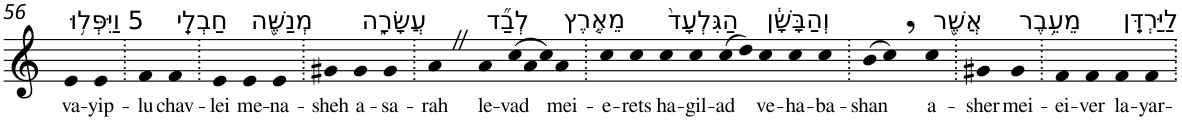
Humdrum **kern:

**kern	**text
*part1	*part1
*staff1	*staff1
*I"Piano	*
*I'Pno	*
!!LO:PB:g=z
*clefG2	*
*k[]	*
=56	=56
!LO:TX:a:t=5 וַיִּפְּל֥וּ	!
!	!LO:LY:b
4e	va-
!	!LO:LY:b
4e	-yip-
=57.	=57.
!	!LO:LY:b
4f	-lu
!LO:TX:a:t=חַבְלֵֽי	!
!	!LO:LY:b
4f	chav-
=58.	=58.
!	!LO:LY:b
4e	-lei
!LO:TX:a:t=מְנַשֶּׁ֖ה	!
!	!LO:LY:b
4e	me-
!	!LO:LY:b
4e	-na-
=59.	=59.
!	!LO:LY:b
4g#X	-sheh
!LO:TX:a:t=עֲשָׂרָ֑ה	!
!	!LO:LY:b
4g#	a-
!	!LO:LY:b
4g#	-sa-
=60.	=60.
!	!LO:LY:b
4aZ	-rah
!LO:TX:a:t=לְבַ֞ד	!
!	!LO:LY:b
4a	le-
*Xtuplet	*
!	!LO:LY:b
(>12cc	-vad
12a	.
12cc)	.
!LO:TX:a:t=מֵאֶ֤רֶץ	!
!	!LO:LY:b
4a	mei-
=61.	=61.
!	!LO:LY:b
4cc	-e-
!	!LO:LY:b
4cc	-rets
!LO:TX:a:t=הַגִּלְעָד֙	!
!	!LO:LY:b
4cc	ha-
!	!LO:LY:b
4cc	-gil-
!	!LO:LY:b
(>8cc	-ad
8dd)	.
!LO:TX:a:t=וְהַבָּשָׁ֔ן	!
!	!LO:LY:b
4cc	ve-
!	!LO:LY:b
4cc	-ha-
!	!LO:LY:b
4cc	-ba-
=62.	=62.
!	!LO:LY:b
(>8b	-shan
8cc,)	.
!LO:TX:a:t=אֲשֶׁ֖ר	!
!	!LO:LY:b
4cc	a-
=63.	=63.
!	!LO:LY:b
4g#X	-sher
!LO:TX:a:t=מֵעֵ֥בֶר	!
!	!LO:LY:b
4g#	mei-
=64.	=64.
!	!LO:LY:b
4f	-ei-
!	!LO:LY:b
4f	-ver
!LO:TX:a:t=לַיַּרְדֵּֽן	!
!	!LO:LY:b
4f	la-
!	!LO:LY:b
4f	-yar-
=.	=.
*-	*-
